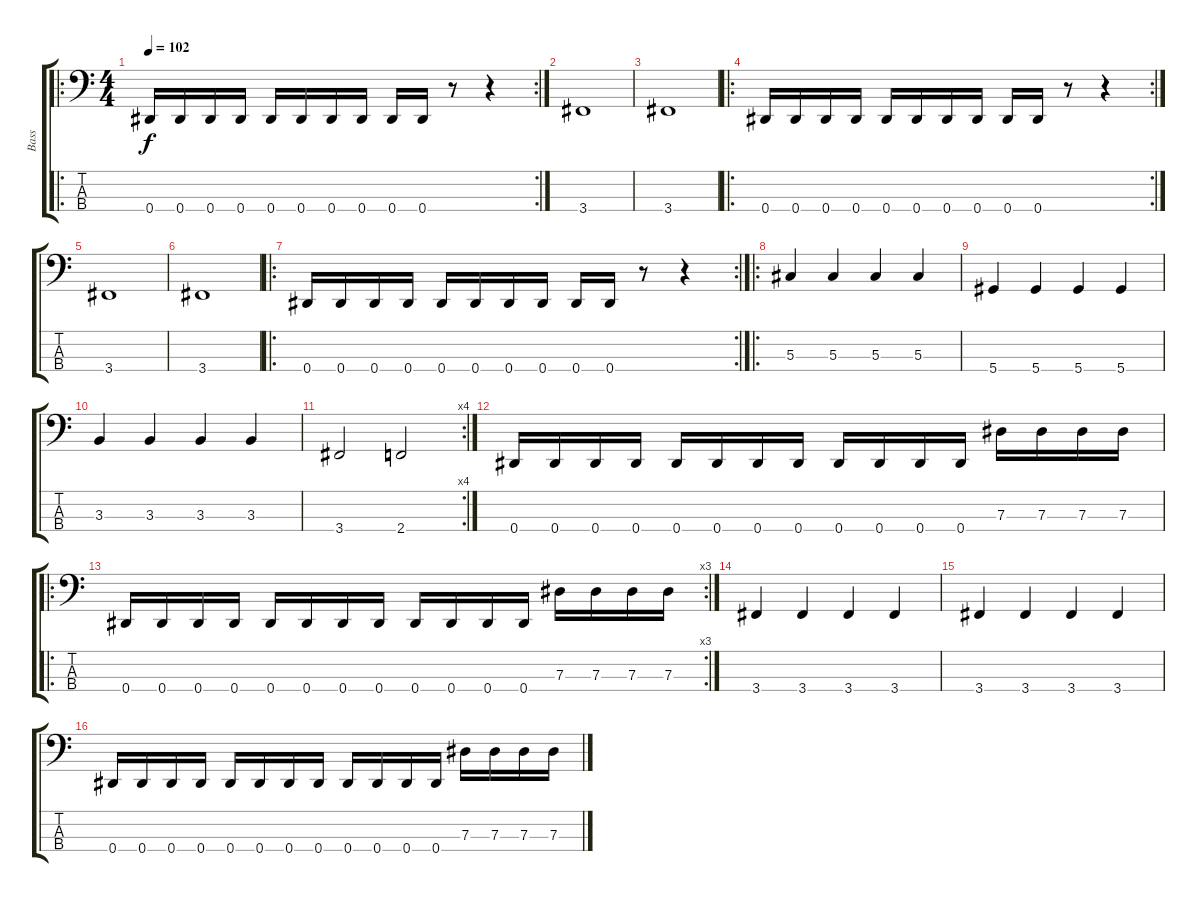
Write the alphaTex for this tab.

\track ("Bass" "Bass") {instrument electricbassfinger}
\staff {score tabs}
\tuning (Gb2 Db2 Ab1 Eb1) {hide}
\ro
\rc 2
\ts (4 4)
\tempo 102
\clef f4
\ks c
0.4.16{dy f} 0.4.16 0.4.16 0.4.16 0.4.16 0.4.16 0.4.16 0.4.16 0.4.16 0.4.16 r.8 r.4 |
3.4.1 |
3.4.1 |
\ro
\rc 2
0.4.16 0.4.16 0.4.16 0.4.16 0.4.16 0.4.16 0.4.16 0.4.16 0.4.16 0.4.16 r.8 r.4 |
3.4.1 |
3.4.1 |
\ro
\rc 2
0.4.16 0.4.16 0.4.16 0.4.16 0.4.16 0.4.16 0.4.16 0.4.16 0.4.16 0.4.16 r.8 r.4 |
\ro
5.3.4 5.3.4 5.3.4 5.3.4 |
5.4.4 5.4.4 5.4.4 5.4.4 |
3.3.4 3.3.4 3.3.4 3.3.4 |
\rc 4
3.4.2 2.4.2 |
0.4.16 0.4.16 0.4.16 0.4.16 0.4.16 0.4.16 0.4.16 0.4.16 0.4.16 0.4.16 0.4.16 0.4.16 7.3.16 7.3.16 7.3.16 7.3.16 |
\ro
\rc 3
0.4.16 0.4.16 0.4.16 0.4.16 0.4.16 0.4.16 0.4.16 0.4.16 0.4.16 0.4.16 0.4.16 0.4.16 7.3.16 7.3.16 7.3.16 7.3.16 |
3.4.4 3.4.4 3.4.4 3.4.4 |
3.4.4 3.4.4 3.4.4 3.4.4 |
0.4.16 0.4.16 0.4.16 0.4.16 0.4.16 0.4.16 0.4.16 0.4.16 0.4.16 0.4.16 0.4.16 0.4.16 7.3.16 7.3.16 7.3.16 7.3.16
